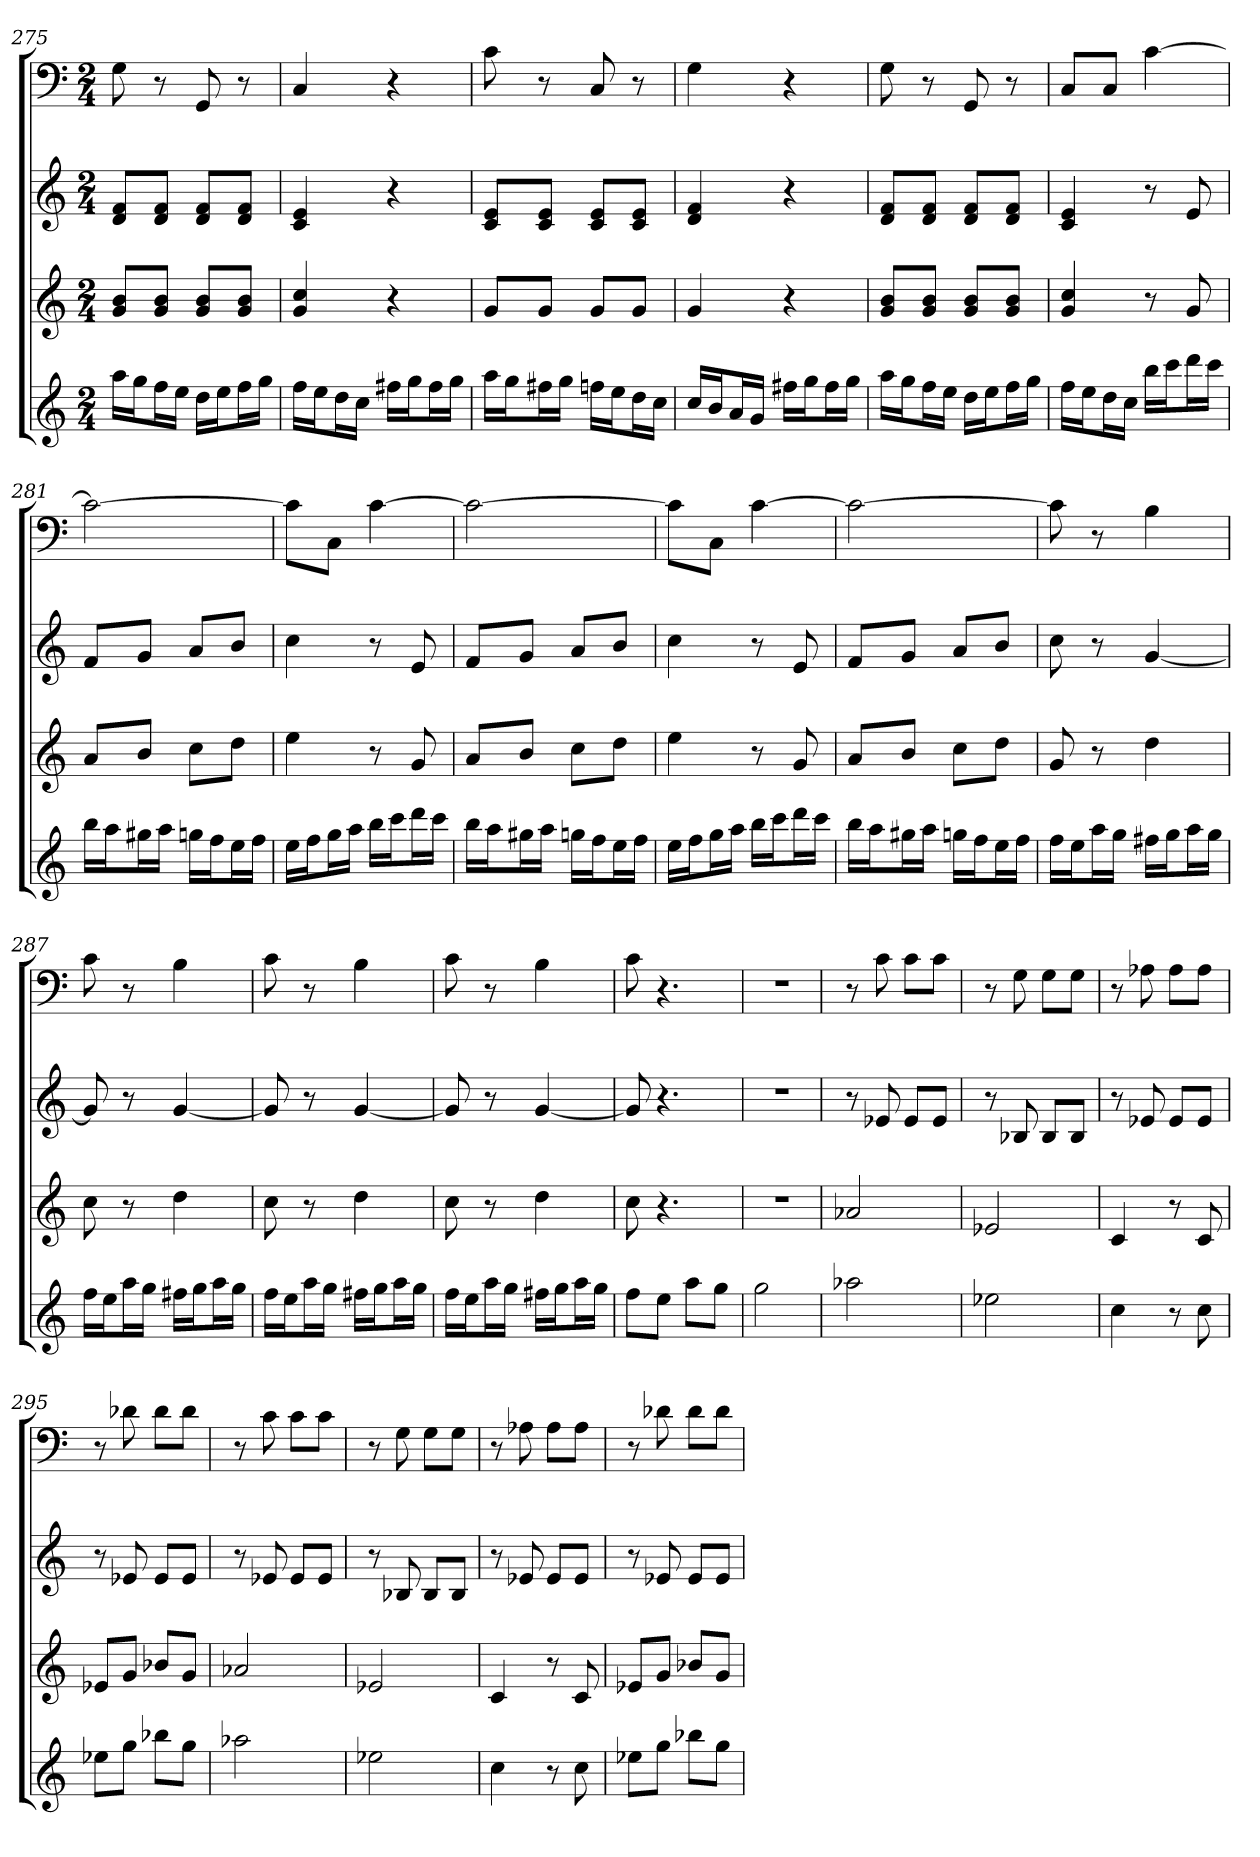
**kern	**kern	**kern	**kern
*part4	*part3	*part2	*part1
*staff4	*staff3	*staff2	*staff1
*k[]	*k[]	*k[]	*k[]
*C:	*C:	*C:	*C:
*M2/4	*M2/4	*M2/4	*M2/4
=275	=275	=275	=275
16aaLL	8g 8bL	8d 8fL	8G
16ggJ	.	.	.
16ffL	8g 8bJ	8d 8fJ	8r
16eeJJ	.	.	.
16ddLL	8g 8bL	8d 8fL	8GG
16eeJ	.	.	.
16ffL	8g 8bJ	8d 8fJ	8r
16ggJJ	.	.	.
=276	=276	=276	=276
16ffLL	4g 4cc	4c 4e	4C
16eeJ	.	.	.
16ddL	.	.	.
16ccJJ	.	.	.
16ff#XLL	4r	4r	4r
16ggJ	.	.	.
16ff#L	.	.	.
16ggJJ	.	.	.
=277	=277	=277	=277
16aaLL	8gL	8c 8eL	8c
16ggJ	.	.	.
16ff#XL	8gJ	8c 8eJ	8r
16ggJJ	.	.	.
16ffnLL	8gL	8c 8eL	8C
16eeJ	.	.	.
16ddL	8gJ	8c 8eJ	8r
16ccJJ	.	.	.
=278	=278	=278	=278
16ccLL	4g	4d 4f	4G
16bJ	.	.	.
16aL	.	.	.
16gJJ	.	.	.
16ff#XLL	4r	4r	4r
16ggJ	.	.	.
16ff#L	.	.	.
16ggJJ	.	.	.
=279	=279	=279	=279
16aaLL	8g 8bL	8d 8fL	8G
16ggJ	.	.	.
16ffL	8g 8bJ	8d 8fJ	8r
16eeJJ	.	.	.
16ddLL	8g 8bL	8d 8fL	8GG
16eeJ	.	.	.
16ffL	8g 8bJ	8d 8fJ	8r
16ggJJ	.	.	.
=280	=280	=280	=280
16ffLL	4g 4cc	4c 4e	8CL
16eeJ	.	.	.
16ddL	.	.	8CJ
16ccJJ	.	.	.
16bbLL	8r	8r	[4c
16cccJ	.	.	.
16dddL	8g	8e	.
16cccJJ	.	.	.
=281	=281	=281	=281
16bbLL	8aL	8fL	2c_
16aaJ	.	.	.
16gg#XL	8bJ	8gJ	.
16aaJJ	.	.	.
16ggnLL	8ccL	8aL	.
16ffJ	.	.	.
16eeL	8ddJ	8bJ	.
16ffJJ	.	.	.
=282	=282	=282	=282
16eeLL	4ee	4cc	8cL]
16ffJ	.	.	.
16ggL	.	.	8CJ
16aaJJ	.	.	.
16bbLL	8r	8r	[4c
16cccJ	.	.	.
16dddL	8g	8e	.
16cccJJ	.	.	.
=283	=283	=283	=283
16bbLL	8aL	8fL	2c_
16aaJ	.	.	.
16gg#XL	8bJ	8gJ	.
16aaJJ	.	.	.
16ggnLL	8ccL	8aL	.
16ffJ	.	.	.
16eeL	8ddJ	8bJ	.
16ffJJ	.	.	.
=284	=284	=284	=284
16eeLL	4ee	4cc	8cL]
16ffJ	.	.	.
16ggL	.	.	8CJ
16aaJJ	.	.	.
16bbLL	8r	8r	[4c
16cccJ	.	.	.
16dddL	8g	8e	.
16cccJJ	.	.	.
=285	=285	=285	=285
16bbLL	8aL	8fL	2c_
16aaJ	.	.	.
16gg#XL	8bJ	8gJ	.
16aaJJ	.	.	.
16ggnLL	8ccL	8aL	.
16ffJ	.	.	.
16eeL	8ddJ	8bJ	.
16ffJJ	.	.	.
=286	=286	=286	=286
16ffLL	8g	8cc	8c]
16eeJ	.	.	.
16aaL	8r	8r	8r
16ggJJ	.	.	.
16ff#XLL	4dd	[4g	4B
16ggJ	.	.	.
16aaL	.	.	.
16ggJJ	.	.	.
=287	=287	=287	=287
16ffLL	8cc	8g]	8c
16eeJ	.	.	.
16aaL	8r	8r	8r
16ggJJ	.	.	.
16ff#XLL	4dd	[4g	4B
16ggJ	.	.	.
16aaL	.	.	.
16ggJJ	.	.	.
=288	=288	=288	=288
16ffLL	8cc	8g]	8c
16eeJ	.	.	.
16aaL	8r	8r	8r
16ggJJ	.	.	.
16ff#XLL	4dd	[4g	4B
16ggJ	.	.	.
16aaL	.	.	.
16ggJJ	.	.	.
=289	=289	=289	=289
16ffLL	8cc	8g]	8c
16eeJ	.	.	.
16aaL	8r	8r	8r
16ggJJ	.	.	.
16ff#XLL	4dd	[4g	4B
16ggJ	.	.	.
16aaL	.	.	.
16ggJJ	.	.	.
=290	=290	=290	=290
8ffL	8cc	8g]	8c
8eeJ	4.r	4.r	4.r
8aaL	.	.	.
8ggJ	.	.	.
=291	=291	=291	=291
2gg	2r	2r	2r
=292	=292	=292	=292
2aa-X	2a-X	8r	8r
.	.	8e-X	8c
.	.	8e-L	8cL
.	.	8e-J	8cJ
=293	=293	=293	=293
2ee-X	2e-X	8r	8r
.	.	8B-X	8G
.	.	8B-L	8GL
.	.	8B-J	8GJ
=294	=294	=294	=294
4cc	4c	8r	8r
.	.	8e-X	8A-X
8r	8r	8e-L	8A-L
8cc	8c	8e-J	8A-J
=295	=295	=295	=295
8ee-XL	8e-XL	8r	8r
8ggJ	8gJ	8e-X	8d-X
8bb-XL	8b-XL	8e-L	8d-L
8ggJ	8gJ	8e-J	8d-J
=296	=296	=296	=296
2aa-X	2a-X	8r	8r
.	.	8e-X	8c
.	.	8e-L	8cL
.	.	8e-J	8cJ
=297	=297	=297	=297
2ee-X	2e-X	8r	8r
.	.	8B-X	8G
.	.	8B-L	8GL
.	.	8B-J	8GJ
=298	=298	=298	=298
4cc	4c	8r	8r
.	.	8e-X	8A-X
8r	8r	8e-L	8A-L
8cc	8c	8e-J	8A-J
=299	=299	=299	=299
8ee-XL	8e-XL	8r	8r
8ggJ	8gJ	8e-X	8d-X
8bb-XL	8b-XL	8e-L	8d-L
8ggJ	8gJ	8e-J	8d-J
=	=	=	=
*-	*-	*-	*-
